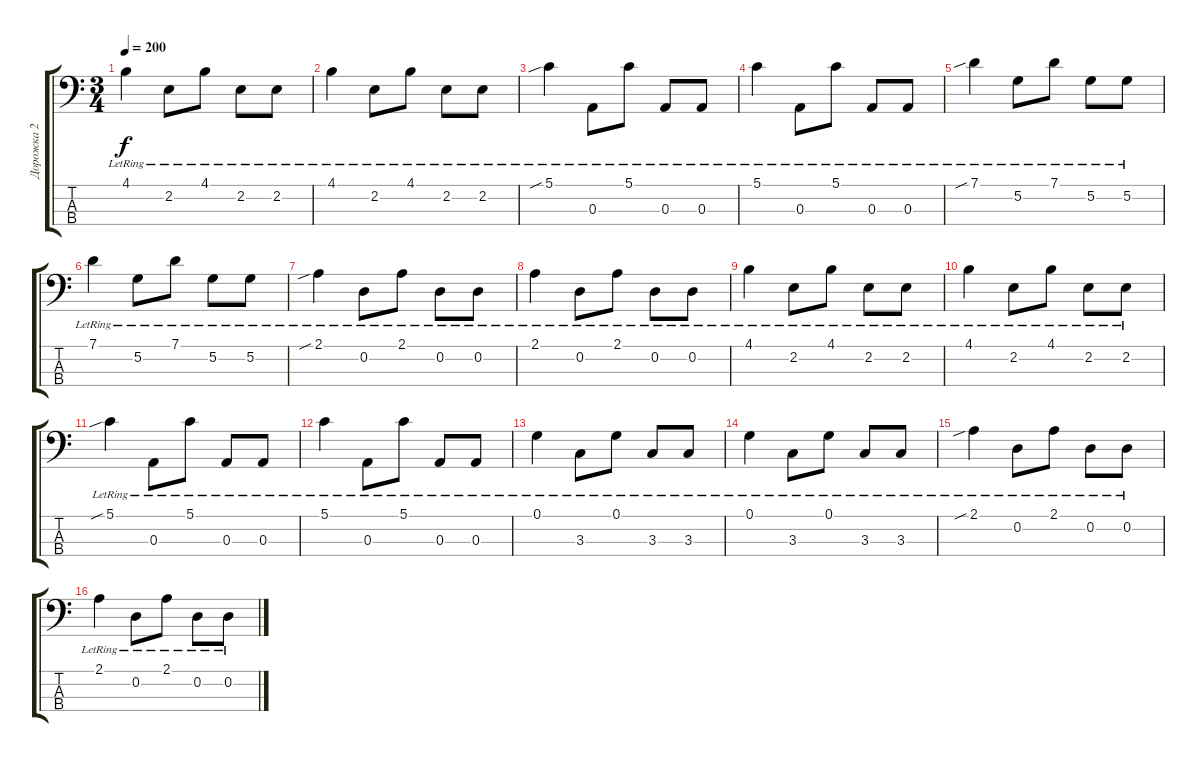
\track ("Дорожка 2" "Дорожка 2") {instrument electricbasspick}
\staff {score tabs}
\tuning (G2 D2 A1 E1) {hide}
\ts (3 4)
\tempo 200
\clef f4
\ks c
4.1{lr}.4{dy f} 2.2{lr}.8 4.1{lr}.8 2.2{lr}.8 2.2{lr}.8 |
4.1{lr}.4 2.2{lr}.8 4.1{lr}.8 2.2{lr}.8 2.2{lr}.8 |
5.1{sib lr}.4 0.3{lr}.8 5.1{lr}.8 0.3{lr}.8 0.3{lr}.8 |
5.1{lr}.4 0.3{lr}.8 5.1{lr}.8 0.3{lr}.8 0.3{lr}.8 |
7.1{sib lr}.4 5.2{lr}.8 7.1{lr}.8 5.2{lr}.8 5.2{lr}.8 |
7.1{lr}.4 5.2{lr}.8 7.1{lr}.8 5.2{lr}.8 5.2{lr}.8 |
2.1{sib lr}.4 0.2{lr}.8 2.1{lr}.8 0.2{lr}.8 0.2{lr}.8 |
2.1{lr}.4 0.2{lr}.8 2.1{lr}.8 0.2{lr}.8 0.2{lr}.8 |
4.1{lr}.4 2.2{lr}.8 4.1{lr}.8 2.2{lr}.8 2.2{lr}.8 |
4.1{lr}.4 2.2{lr}.8 4.1{lr}.8 2.2{lr}.8 2.2{lr}.8 |
5.1{sib lr}.4 0.3{lr}.8 5.1{lr}.8 0.3{lr}.8 0.3{lr}.8 |
5.1{lr}.4 0.3{lr}.8 5.1{lr}.8 0.3{lr}.8 0.3{lr}.8 |
0.1{lr}.4 3.3{lr}.8 0.1{lr}.8 3.3{lr}.8 3.3{lr}.8 |
0.1{lr}.4 3.3{lr}.8 0.1{lr}.8 3.3{lr}.8 3.3{lr}.8 |
2.1{sib lr}.4 0.2{lr}.8 2.1{lr}.8 0.2{lr}.8 0.2{lr}.8 |
2.1{lr}.4 0.2{lr}.8 2.1{lr}.8 0.2{lr}.8 0.2{lr}.8
